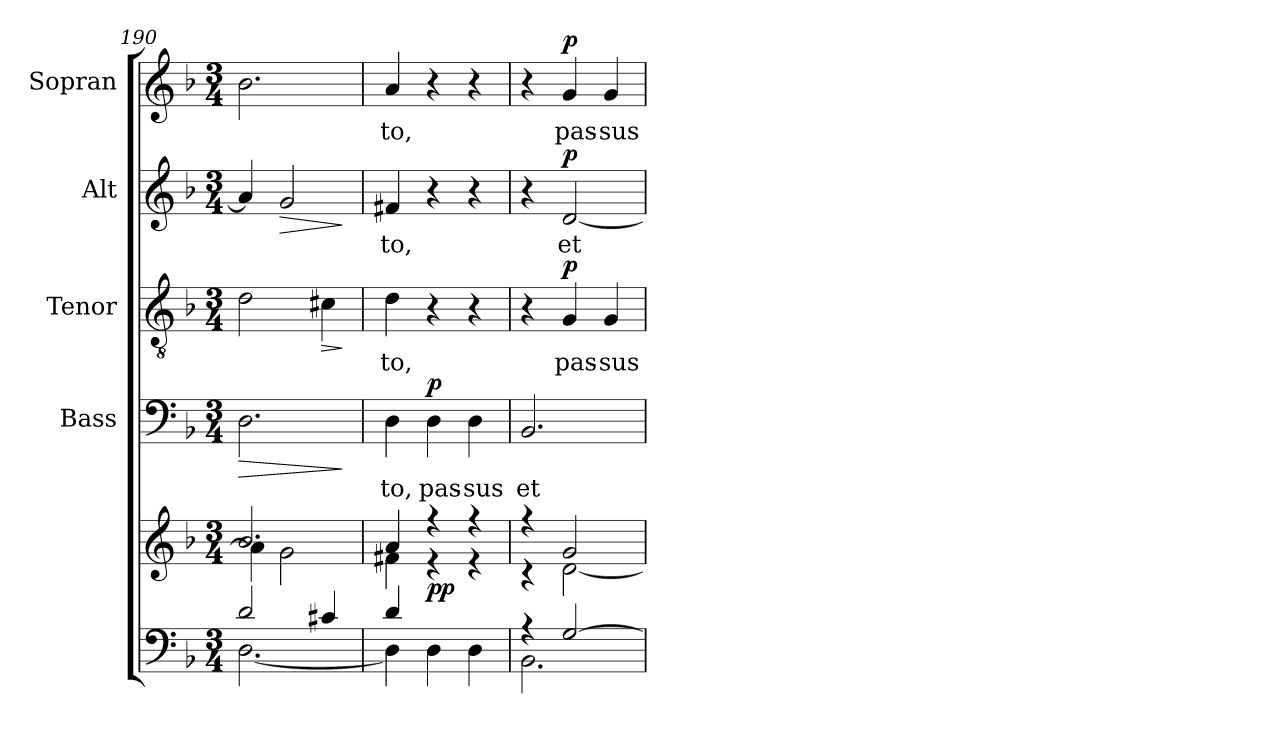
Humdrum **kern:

**kern	**kern	**dynam	**kern	**text	**dynam	**kern	**text	**dynam	**kern	**text	**dynam	**kern	**text	**dynam
*part5	*part5	*part5	*part4	*part4	*part4	*part3	*part3	*part3	*part2	*part2	*part2	*part1	*part1	*part1
*staff6	*staff5	*staff5/6	*staff4	*staff4	*staff4	*staff3	*staff3	*staff3	*staff2	*staff2	*staff2	*staff1	*staff1	*staff1
*	*	*	*I"Bass	*	*	*I"Tenor	*	*	*I"Alt	*	*	*I"Sopran	*	*
*	*	*	*I'B.	*	*	*I'T.	*	*	*I'A.	*	*	*I'S.	*	*
*clefF4	*clefG2	*	*clefF4	*	*	*clefGv2	*	*	*clefG2	*	*	*clefG2	*	*
*k[b-]	*k[b-]	*	*k[b-]	*	*	*k[b-]	*	*	*k[b-]	*	*	*k[b-]	*	*
*F:	*F:	*	*F:	*	*	*F:	*	*	*F:	*	*	*F:	*	*
*M3/4	*M3/4	*	*M3/4	*	*	*M3/4	*	*	*M3/4	*	*	*M3/4	*	*
=190	=190	=190	=190	=190	=190	=190	=190	=190	=190	=190	=190	=190	=190	=190
*^	*^	*	*	*	*	*	*	*	*	*	*	*	*	*
!	!	!	!	!	!	!	!LO:HP:b	!	!	!	!	!	!	!	!	!
2d/	[<2.D\	2.b-/	4a\]	.	2.D\	.	>	2d\	.	.	4a/]	.	.	2.b-\	.	.
!	!	!	!	!	!	!	!	!	!	!	!	!	!LO:HP:b	!	!	!
.	.	.	2g\	.	.	.	.	.	.	.	2g/	.	>	.	.	.
!	!	!	!	!	!	!	!	!	!	!LO:HP:b	!	!	!	!	!	!
4c#X/	.	.	.	.	.	.	.	4c#X\	.	>	.	.	.	.	.	.
*v	*v	*	*	*	*	*	*	*	*	*	*	*	*	*	*	*
*	*v	*v	*	*	*	*	*	*	*	*	*	*	*	*	*
.	.	.	.	.	]	.	.	]	.	.	]	.	.	.
!!LO:LB:g=z
=191	=191	=191	=191	=191	=191	=191	=191	=191	=191	=191	=191	=191	=191	=191
*^	*^	*	*	*	*	*	*	*	*	*	*	*	*	*
!	!	!	!	!	!	!LO:LY:b	!	!	!LO:LY:b	!	!	!LO:LY:b	!	!	!LO:LY:b	!
4d/	4D\]	4a/	4f#X\	.	4D\	-to,	.	4d\	-to,	.	4f#X/	-to,	.	4a/	-to,	.
!	!	!	!	!LO:DY:b	!	!LO:LY:b	!LO:DY:a	!	!	!	!	!	!	!	!	!
2ryy	4D\	4r	4r	pp	4D\	pas-	p	4r	.	.	4r	.	.	4r	.	.
!	!	!	!	!	!	!LO:LY:b	!	!	!	!	!	!	!	!	!	!
.	4D\	4r	4r	.	4D\	-sus	.	4r	.	.	4r	.	.	4r	.	.
=192	=192	=192	=192	=192	=192	=192	=192	=192	=192	=192	=192	=192	=192	=192	=192	=192
!	!	!	!	!	!	!LO:LY:b	!	!	!	!	!	!	!	!	!	!
4rG	2.BB-\	4r	4r	.	2.BB-/	et	.	4r	.	.	4r	.	.	4r	.	.
!	!	!	!	!	!	!	!	!	!LO:LY:b	!LO:DY:a	!	!LO:LY:b	!LO:DY:a	!	!LO:LY:b	!LO:DY:a
[>2G/	.	2g/	[<2d\	.	.	.	.	4G/	pas-	p	[2d/	et	p	4g/	pas-	p
!	!	!	!	!	!	!	!	!	!LO:LY:b	!	!	!	!	!	!LO:LY:b	!
.	.	.	.	.	.	.	.	4G/	-sus	.	.	.	.	4g/	-sus	.
*v	*v	*	*	*	*	*	*	*	*	*	*	*	*	*	*	*
*	*v	*v	*	*	*	*	*	*	*	*	*	*	*	*	*
=	=	=	=	=	=	=	=	=	=	=	=	=	=	=
*-	*-	*-	*-	*-	*-	*-	*-	*-	*-	*-	*-	*-	*-	*-
